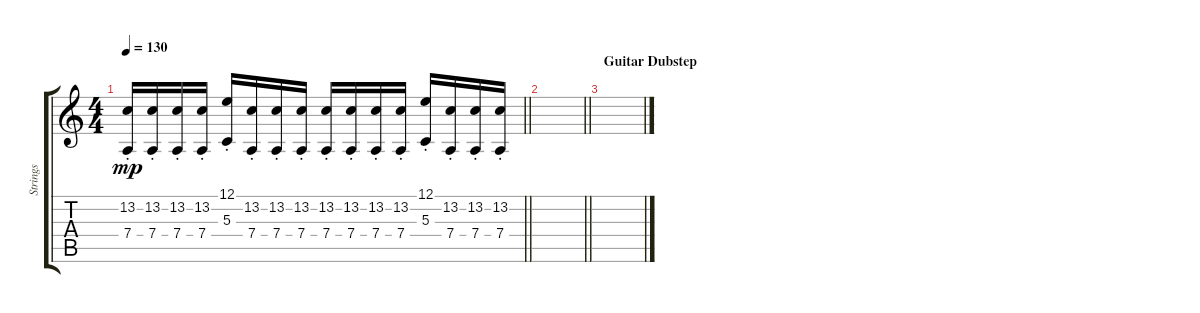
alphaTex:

\track ("Strings" "Strings") {instrument stringensemble1}
\staff {score tabs}
\tuning (E4 B3 G3 D3 A2 E2) {hide}
\ts (4 4)
\tempo 130
\clef g2
\barLineRight lightlight
\ks c
(13.2 7.4{st}).16{dy mp} (13.2 7.4{st}).16 (13.2 7.4{st}).16 (13.2 7.4{st}).16 (12.1 5.3{st}).16 (13.2 7.4{st}).16 (13.2 7.4{st}).16 (13.2 7.4{st}).16 (13.2 7.4{st}).16 (13.2 7.4{st}).16 (13.2 7.4{st}).16 (13.2 7.4{st}).16 (12.1 5.3{st}).16 (13.2 7.4{st}).16 (13.2 7.4{st}).16 (13.2 7.4{st}).16 |
\barLineRight lightlight
|
\section ("" "Guitar Dubstep")
